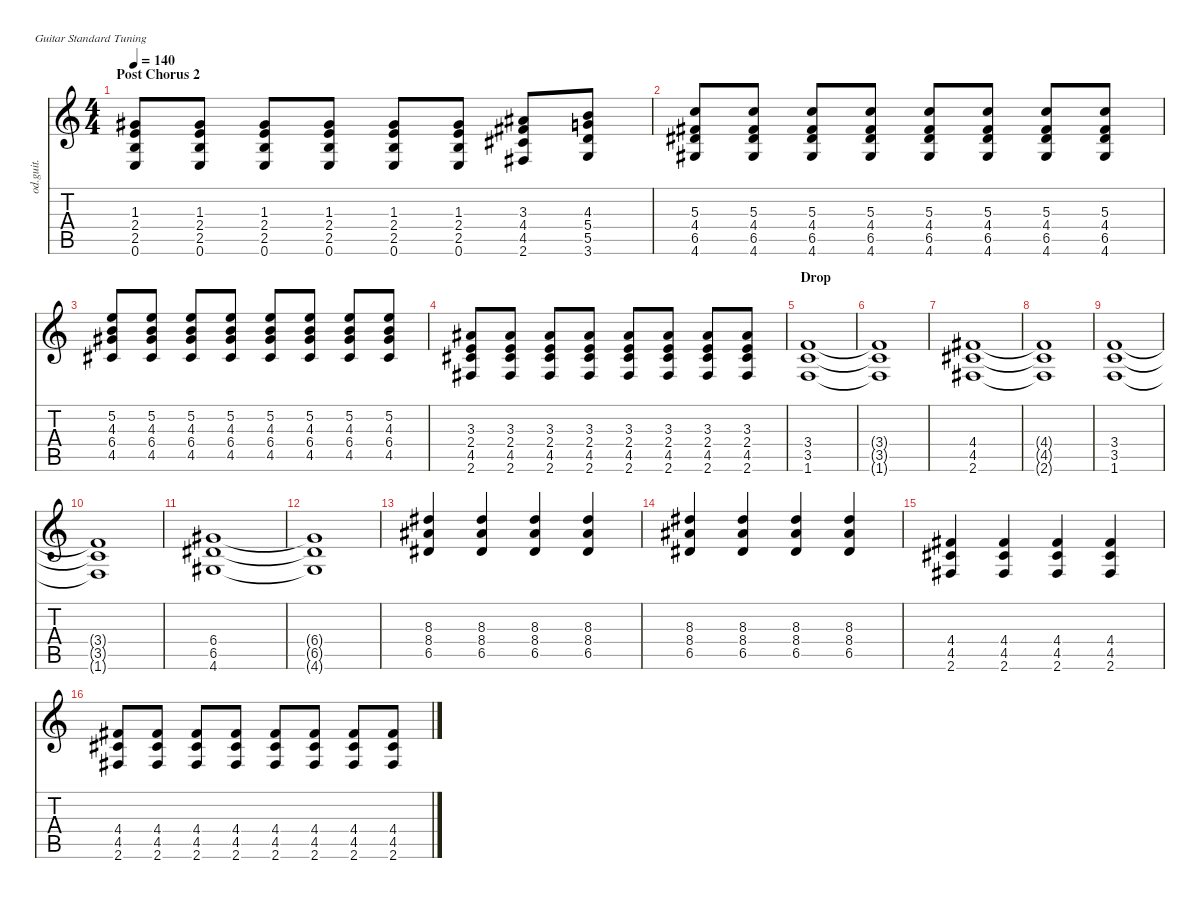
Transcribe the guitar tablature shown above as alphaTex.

\defaultSystemsLayout 4
\hideDynamics
\bracketExtendMode nobrackets
\otherSystemsTrackNameOrientation horizontal
\track ("Ритм" "od.guit.") {instrument overdrivenguitar}
\staff {score tabs}
\tuning (E4 B3 G3 D3 A2 E2)
\ts (4 4)
\section ("" "Post Chorus 2")
\tempo 140
\clef g2
\ks c
(0.6 2.5 2.4 1.3{acc #}).8{dy mf beam Up} (0.6 2.5 2.4 1.3{acc #}).8{beam Up} (0.6 2.5 2.4 1.3{acc #}).8{beam Up} (0.6 2.5 2.4 1.3{acc #}).8{beam Up} (0.6 2.5 2.4 1.3{acc #}).8{beam Up} (0.6 2.5 2.4 1.3{acc #}).8{beam Up} (2.6{acc #} 4.5{acc #} 4.4{acc #} 3.3{acc #}).8{beam Up} (3.6 5.5 5.4 4.3).8{beam Up} |
(4.6{acc #} 6.5{acc #} 4.4{acc #} 5.3).8{beam Up} (4.6{acc #} 6.5{acc #} 4.4{acc #} 5.3).8{beam Up} (4.6{acc #} 6.5{acc #} 4.4{acc #} 5.3).8{beam Up} (4.6{acc #} 6.5{acc #} 4.4{acc #} 5.3).8{beam Up} (4.6{acc #} 6.5{acc #} 4.4{acc #} 5.3).8{beam Up} (4.6{acc #} 6.5{acc #} 4.4{acc #} 5.3).8{beam Up} (4.6{acc #} 6.5{acc #} 4.4{acc #} 5.3).8{beam Up} (4.6{acc #} 6.5{acc #} 4.4{acc #} 5.3).8{beam Up} |
(4.5{acc #} 6.4{acc #} 4.3 5.2).8{beam Up} (4.5{acc #} 6.4{acc #} 4.3 5.2).8{beam Up} (4.5{acc #} 6.4{acc #} 4.3 5.2).8{beam Up} (4.5{acc #} 6.4{acc #} 4.3 5.2).8{beam Up} (4.5{acc #} 6.4{acc #} 4.3 5.2).8{beam Up} (4.5{acc #} 6.4{acc #} 4.3 5.2).8{beam Up} (4.5{acc #} 6.4{acc #} 4.3 5.2).8{beam Up} (4.5{acc #} 6.4{acc #} 4.3 5.2).8{beam Up} |
(2.6{acc #} 4.5{acc #} 2.4 3.3{acc #}).8{beam Up} (2.6{acc #} 4.5{acc #} 2.4 3.3{acc #}).8{beam Up} (2.6{acc #} 4.5{acc #} 2.4 3.3{acc #}).8{beam Up} (2.6{acc #} 4.5{acc #} 2.4 3.3{acc #}).8{beam Up} (2.6{acc #} 4.5{acc #} 2.4 3.3{acc #}).8{beam Up} (2.6{acc #} 4.5{acc #} 2.4 3.3{acc #}).8{beam Up} (2.6{acc #} 4.5{acc #} 2.4 3.3{acc #}).8{beam Up} (2.6{acc #} 4.5{acc #} 2.4 3.3{acc #}).8{beam Up} |
\section ("" "Drop")
(1.6 3.5 3.4).1{beam Up} |
(1.6{t} 3.5{t} 3.4{t}).1{beam Up} |
(2.6{acc #} 4.5{acc #} 4.4{acc #}).1{beam Up} |
(2.6{t acc #} 4.5{t acc #} 4.4{t acc #}).1{beam Up} |
(1.6 3.5 3.4).1{beam Up} |
(1.6{t} 3.5{t} 3.4{t}).1{beam Up} |
(4.6{acc #} 6.5{acc #} 6.4{acc #}).1{beam Up} |
(4.6{t acc #} 6.5{t acc #} 6.4{t acc #}).1{beam Up} |
(6.5{acc #} 8.4{acc #} 8.3{acc #}).4{beam Up} (6.5{acc #} 8.4{acc #} 8.3{acc #}).4{beam Up} (6.5{acc #} 8.4{acc #} 8.3{acc #}).4{beam Up} (6.5{acc #} 8.4{acc #} 8.3{acc #}).4{beam Up} |
(6.5{acc #} 8.4{acc #} 8.3{acc #}).4{beam Up} (6.5{acc #} 8.4{acc #} 8.3{acc #}).4{beam Up} (6.5{acc #} 8.4{acc #} 8.3{acc #}).4{beam Up} (6.5{acc #} 8.4{acc #} 8.3{acc #}).4{beam Up} |
(2.6{acc #} 4.5{acc #} 4.4{acc #}).4{beam Up} (2.6{acc #} 4.5{acc #} 4.4{acc #}).4{beam Up} (2.6{acc #} 4.5{acc #} 4.4{acc #}).4{beam Up} (2.6{acc #} 4.5{acc #} 4.4{acc #}).4{beam Up} |
(2.6{acc #} 4.5{acc #} 4.4{acc #}).8{beam Up} (2.6{acc #} 4.5{acc #} 4.4{acc #}).8{beam Up} (2.6{acc #} 4.5{acc #} 4.4{acc #}).8{beam Up} (2.6{acc #} 4.5{acc #} 4.4{acc #}).8{beam Up} (2.6{acc #} 4.5{acc #} 4.4{acc #}).8{beam Up} (2.6{acc #} 4.5{acc #} 4.4{acc #}).8{beam Up} (2.6{acc #} 4.5{acc #} 4.4{acc #}).8{beam Up} (2.6{acc #} 4.5{acc #} 4.4{acc #}).8{beam Up}
